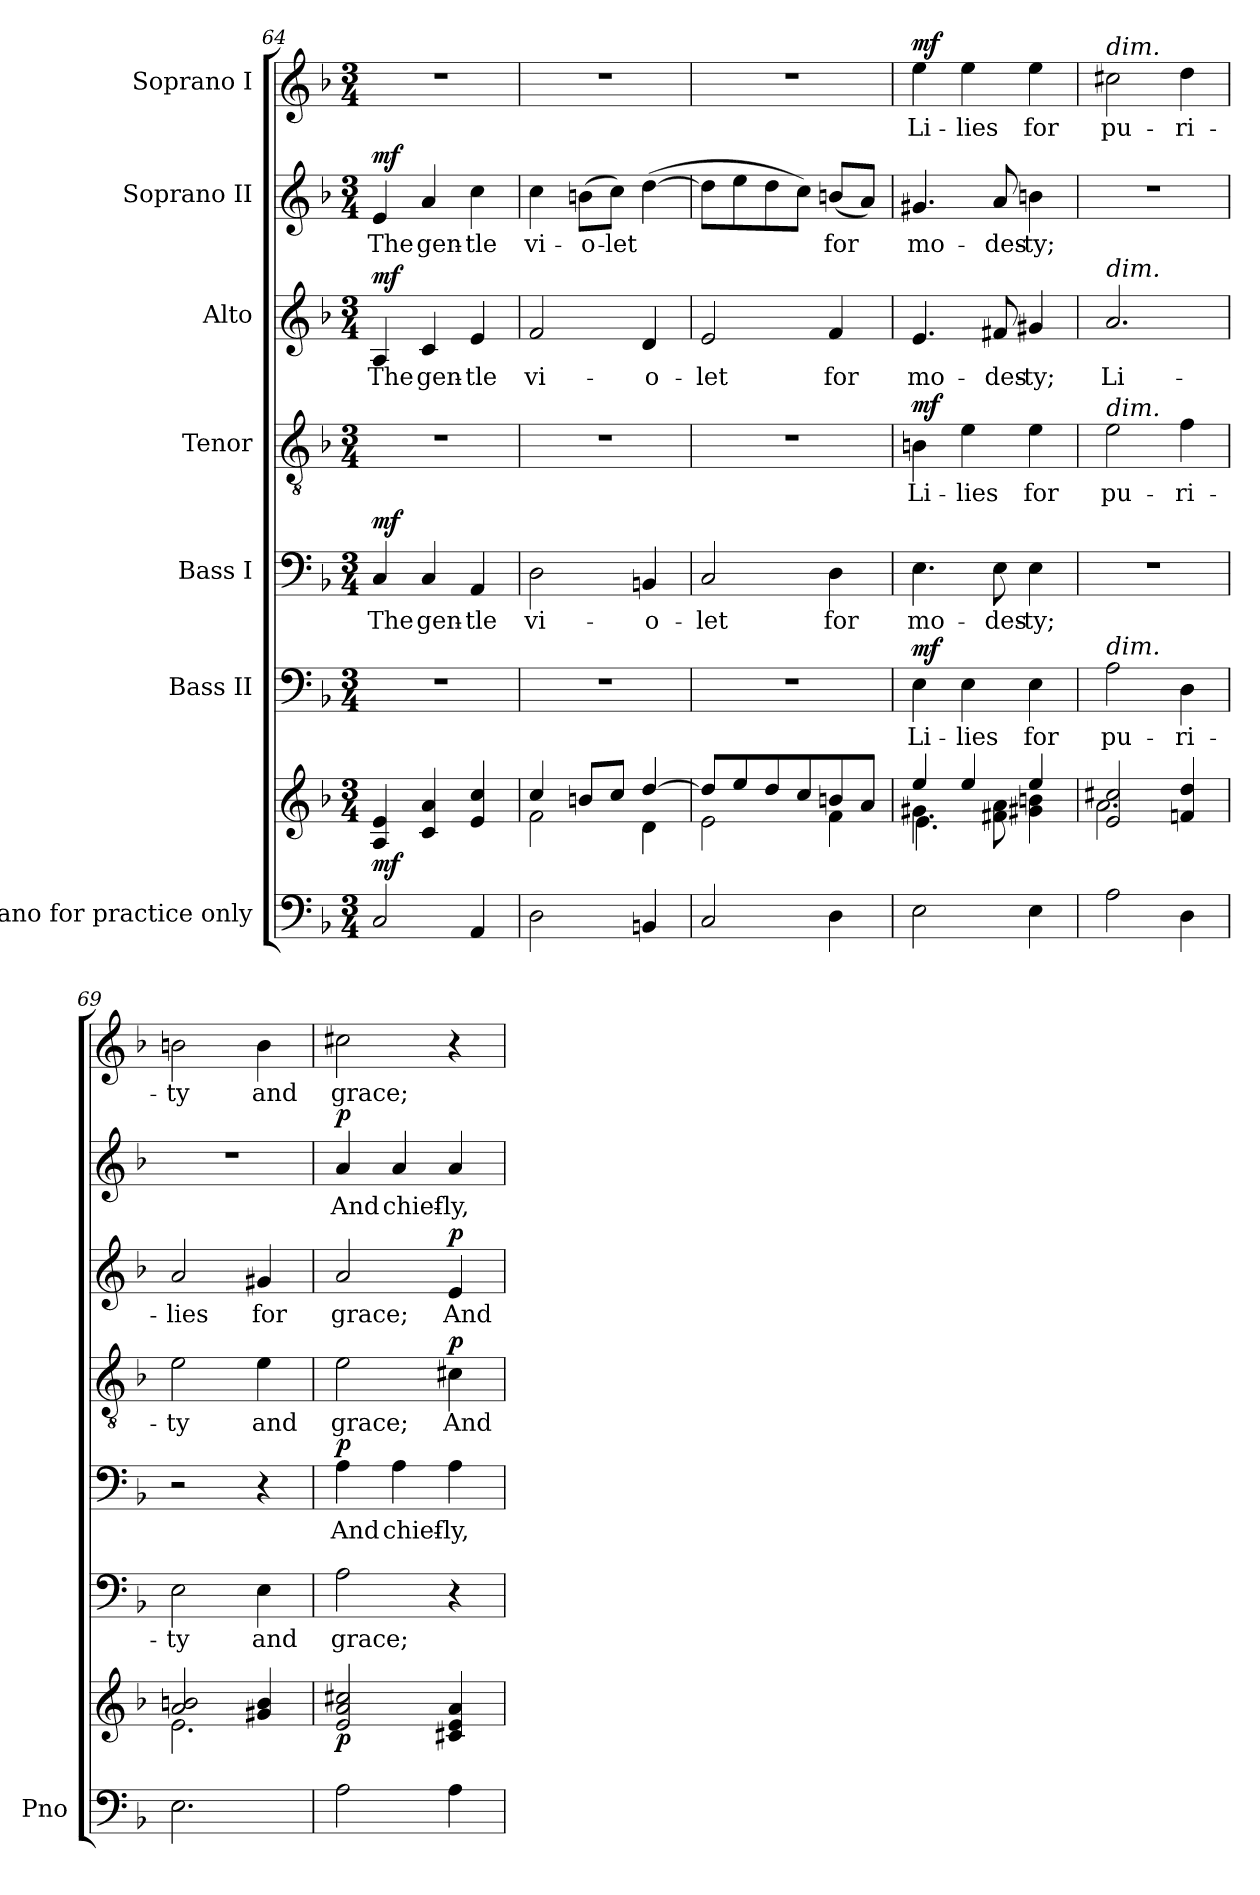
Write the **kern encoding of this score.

**kern	**kern	**dynam	**kern	**text	**dynam	**kern	**text	**dynam	**kern	**text	**dynam	**kern	**text	**dynam	**kern	**text	**dynam	**kern	**text	**dynam
*part7	*part7	*part7	*part6	*part6	*part6	*part5	*part5	*part5	*part4	*part4	*part4	*part3	*part3	*part3	*part2	*part2	*part2	*part1	*part1	*part1
*staff8	*staff7	*staff7/8	*staff6	*staff6	*staff6	*staff5	*staff5	*staff5	*staff4	*staff4	*staff4	*staff3	*staff3	*staff3	*staff2	*staff2	*staff2	*staff1	*staff1	*staff1
*I"Piano for practice only	*	*	*I"Bass II	*	*	*I"Bass I	*	*	*I"Tenor	*	*	*I"Alto	*	*	*I"Soprano II	*	*	*I"Soprano I	*	*
*I'Pno	*	*	*	*	*	*	*	*	*	*	*	*	*	*	*	*	*	*	*	*
*clefF4	*clefG2	*	*clefF4	*	*	*clefF4	*	*	*clefGv2	*	*	*clefG2	*	*	*clefG2	*	*	*clefG2	*	*
*k[b-]	*k[b-]	*	*k[b-]	*	*	*k[b-]	*	*	*k[b-]	*	*	*k[b-]	*	*	*k[b-]	*	*	*k[b-]	*	*
*M3/4	*M3/4	*	*M3/4	*	*	*M3/4	*	*	*M3/4	*	*	*M3/4	*	*	*M3/4	*	*	*M3/4	*	*
=64	=64	=64	=64	=64	=64	=64	=64	=64	=64	=64	=64	=64	=64	=64	=64	=64	=64	=64	=64	=64
!	!	!LO:DY:b	!	!	!	!	!	!LO:DY:a	!	!	!	!	!	!LO:DY:a	!	!	!LO:DY:a	!	!	!
2C/	4A/ 4e/	mf	2.r	.	.	4C/	The	mf	2.r	.	.	4A/	The	mf	4e/	The	mf	2.r	.	.
.	4c/ 4a/	.	.	.	.	4C/	gen-	.	.	.	.	4c/	gen-	.	4a/	gen-	.	.	.	.
4AA/	4e/ 4cc/	.	.	.	.	4AA/	-tle	.	.	.	.	4e/	-tle	.	4cc\	-tle	.	.	.	.
=65	=65	=65	=65	=65	=65	=65	=65	=65	=65	=65	=65	=65	=65	=65	=65	=65	=65	=65	=65	=65
*	*^	*	*	*	*	*	*	*	*	*	*	*	*	*	*	*	*	*	*	*
2D\	4cc/	2f\	.	2.r	.	.	2D\	vi-	.	2.r	.	.	2f/	vi-	.	4cc\	vi-	.	2.r	.	.
.	8bn/L	.	.	.	.	.	.	.	.	.	.	.	.	.	.	(8bn\L	-o-	.	.	.	.
.	8cc/J	.	.	.	.	.	.	.	.	.	.	.	.	.	.	8cc\J)	-let	.	.	.	.
4BBn/	[4dd/	4d\	.	.	.	.	4BBn/	-o-	.	.	.	.	4d/	-o-	.	([4dd\	.	.	.	.	.
=66	=66	=66	=66	=66	=66	=66	=66	=66	=66	=66	=66	=66	=66	=66	=66	=66	=66	=66	=66	=66	=66
2C/	8dd/L]	2e\	.	2.r	.	.	2C/	-let	.	2.r	.	.	2e/	-let	.	8dd\L]	.	.	2.r	.	.
.	8ee/	.	.	.	.	.	.	.	.	.	.	.	.	.	.	8ee\	.	.	.	.	.
.	8dd/	.	.	.	.	.	.	.	.	.	.	.	.	.	.	8dd\	.	.	.	.	.
.	8cc/	.	.	.	.	.	.	.	.	.	.	.	.	.	.	8cc\J)	.	.	.	.	.
4D\	8bn/	4f\	.	.	.	.	4D\	for	.	.	.	.	4f/	for	.	(8bn/L	for	.	.	.	.
.	8a/J	.	.	.	.	.	.	.	.	.	.	.	.	.	.	8a/J)	.	.	.	.	.
=67	=67	=67	=67	=67	=67	=67	=67	=67	=67	=67	=67	=67	=67	=67	=67	=67	=67	=67	=67	=67	=67
*	*	*^	*	*	*	*	*	*	*	*	*	*	*	*	*	*	*	*	*	*	*
!	!	!	!	!	!	!	!LO:DY:a	!	!	!	!	!	!LO:DY:a	!	!	!	!	!	!	!	!	!LO:DY:a
2E\	4ee/	4.g#X\	4.e\	.	4E\	Li-	mf	4.E\	mo-	.	4Bn\	Li-	mf	4.e/	mo-	.	4.g#X/	mo-	.	4ee\	Li-	mf
.	4ee/	.	.	.	4E\	-lies	.	.	.	.	4e\	-lies	.	.	.	.	.	.	.	4ee\	-lies	.
.	.	8ryy	8f#X\ 8a\	.	.	.	.	8E\	-des-	.	.	.	.	8f#X/	-des-	.	8a/	-des-	.	.	.	.
4E\	4ee/	4g#X\ 4bn\	4ryy	.	4E\	for	.	4E\	-ty;	.	4e\	for	.	4g#X/	-ty;	.	4bn\	-ty;	.	4ee\	for	.
=68	=68	=68	=68	=68	=68	=68	=68	=68	=68	=68	=68	=68	=68	=68	=68	=68	=68	=68	=68	=68	=68	=68
!	!	!	!	!	!	!	!	!	!	!	!	!	!	!	!	!	!	!	!	!LO:TX:a:i:t=dim.	!	!
!	!	!	!	!	!	!	!	!	!	!	!	!	!	!LO:TX:a:i:t=dim.	!	!	!	!	!	!	!	!
!	!	!	!	!	!	!	!	!	!	!	!LO:TX:a:i:t=dim.	!	!	!	!	!	!	!	!	!	!	!
!	!	!	!	!	!LO:TX:a:i:t=dim.	!	!	!	!	!	!	!	!	!	!	!	!	!	!	!	!	!
*	*	*v	*v	*	*	*	*	*	*	*	*	*	*	*	*	*	*	*	*	*	*	*
2A\	2e/ 2cc#X/	2.a\	.	2A\	pu-	.	2.r	.	.	2e\	pu-	.	2.a/	Li-	.	2.r	.	.	2cc#X\	pu-	.
4D\	4fn/ 4dd/	.	.	4D\	-ri-	.	.	.	.	4f\	-ri-	.	.	.	.	.	.	.	4dd\	-ri-	.
=69	=69	=69	=69	=69	=69	=69	=69	=69	=69	=69	=69	=69	=69	=69	=69	=69	=69	=69	=69	=69	=69
2.E\	2a/ 2bn/	2.e\	.	2E\	-ty	.	2r	.	.	2e\	-ty	.	2a/	-lies	.	2.r	.	.	2bn\	-ty	.
.	4g#X/ 4b/	.	.	4E\	and	.	4r	.	.	4e\	and	.	4g#X/	for	.	.	.	.	4b\	and	.
*	*v	*v	*	*	*	*	*	*	*	*	*	*	*	*	*	*	*	*	*	*	*
=70	=70	=70	=70	=70	=70	=70	=70	=70	=70	=70	=70	=70	=70	=70	=70	=70	=70	=70	=70	=70
!	!	!LO:DY:b	!	!	!	!	!	!LO:DY:a	!	!	!	!	!	!	!	!	!LO:DY:a	!	!	!
2A\	2e/ 2a/ 2cc#X/	p	2A\	grace;	.	4A\	And	p	2e\	grace;	.	2a/	grace;	.	4a/	And	p	2cc#X\	grace;	.
.	.	.	.	.	.	4A\	chief-	.	.	.	.	.	.	.	4a/	chief-	.	.	.	.
!	!	!	!	!	!	!	!	!	!	!	!LO:DY:a	!	!	!LO:DY:a	!	!	!	!	!	!
4A\	4c#X/ 4e/ 4a/	.	4r	.	.	4A\	-ly,	.	4c#X\	And	p	4e/	And	p	4a/	-ly,	.	4r	.	.
=	=	=	=	=	=	=	=	=	=	=	=	=	=	=	=	=	=	=	=	=
*-	*-	*-	*-	*-	*-	*-	*-	*-	*-	*-	*-	*-	*-	*-	*-	*-	*-	*-	*-	*-
